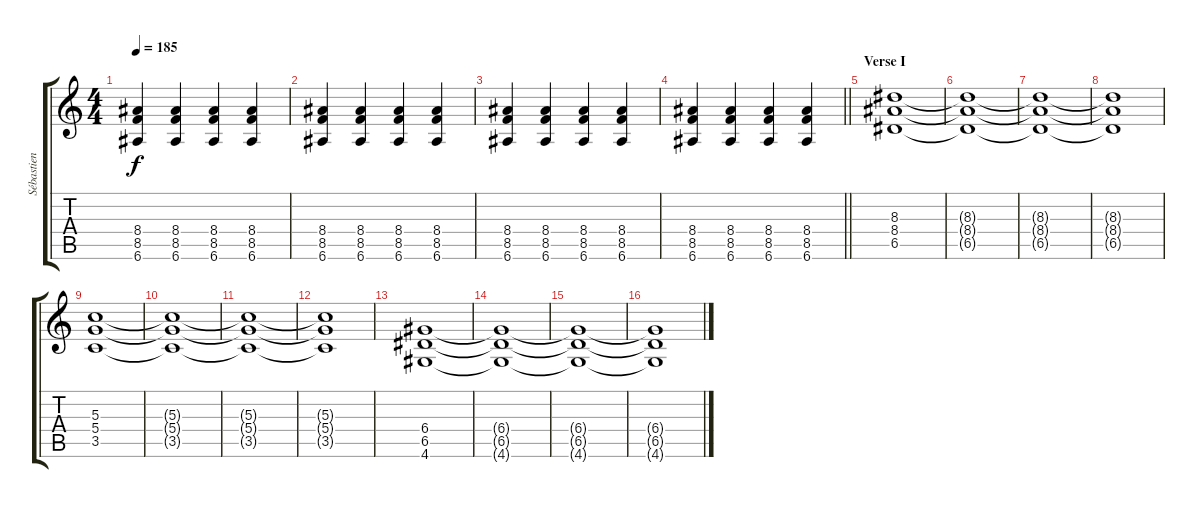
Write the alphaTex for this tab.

\track ("Sébastien Lefebvre" "Sébastien ") {instrument distortionguitar}
\staff {score tabs}
\tuning (E4 B3 G3 D3 A2 E2) {hide}
\ts (4 4)
\tempo 185
\clef g2
\ks c
(8.4 8.5 6.6).4{dy f} (8.4 8.5 6.6).4 (8.4 8.5 6.6).4 (8.4 8.5 6.6).4 |
(8.4 8.5 6.6).4 (8.4 8.5 6.6).4 (8.4 8.5 6.6).4 (8.4 8.5 6.6).4 |
(8.4 8.5 6.6).4 (8.4 8.5 6.6).4 (8.4 8.5 6.6).4 (8.4 8.5 6.6).4 |
\barLineRight lightlight
(8.4 8.5 6.6).4 (8.4 8.5 6.6).4 (8.4 8.5 6.6).4 (8.4 8.5 6.6).4 |
\section ("" "Verse I")
(8.3 8.4 6.5).1 |
(8.3{t} 8.4{t} 6.5{t}).1 |
(8.3{t} 8.4{t} 6.5{t}).1 |
(8.3{t} 8.4{t} 6.5{t}).1 |
(5.3 5.4 3.5).1 |
(5.3{t} 5.4{t} 3.5{t}).1 |
(5.3{t} 5.4{t} 3.5{t}).1 |
(5.3{t} 5.4{t} 3.5{t}).1 |
(6.4 6.5 4.6).1 |
(6.4{t} 6.5{t} 4.6{t}).1 |
(6.4{t} 6.5{t} 4.6{t}).1 |
(6.4{t} 6.5{t} 4.6{t}).1
